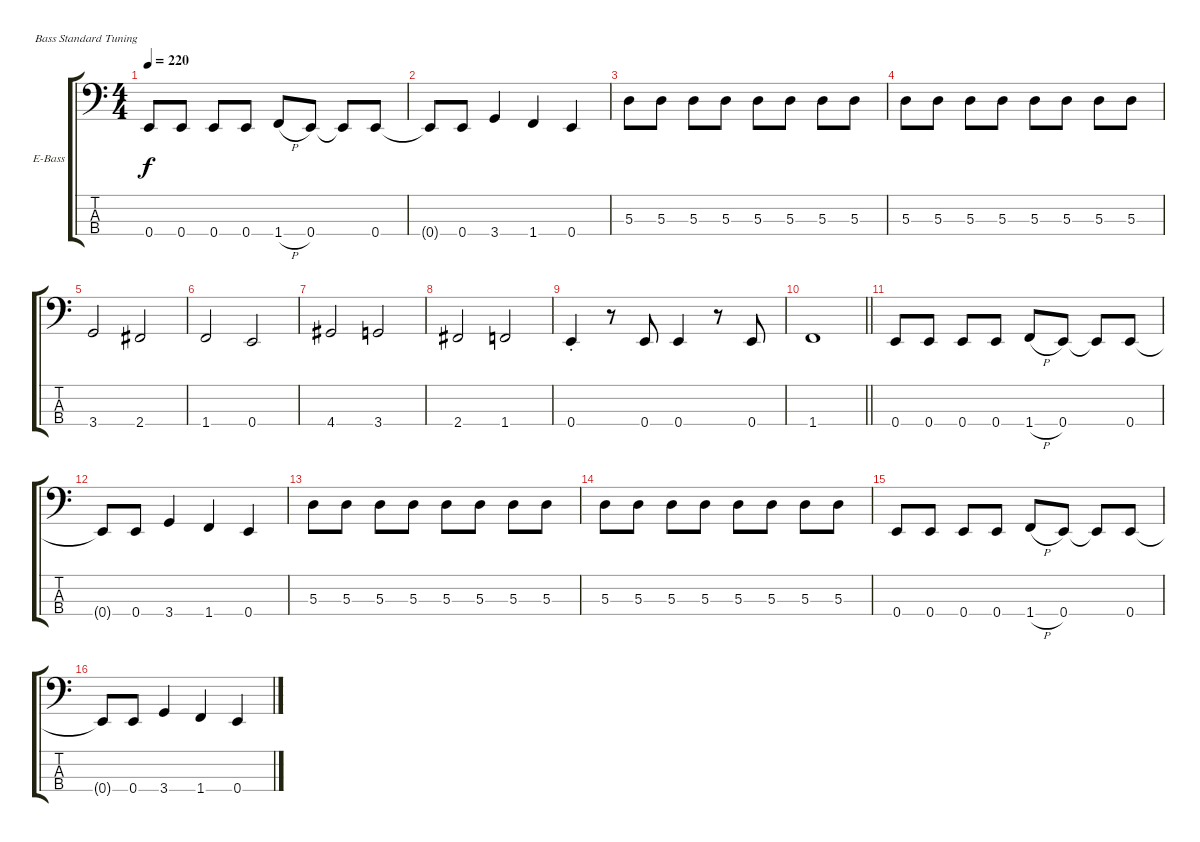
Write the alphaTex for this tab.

\bracketExtendMode groupsimilarinstruments
\firstSystemTrackNameOrientation horizontal
\otherSystemsTrackNameOrientation horizontal
\track ("Peter Baltes" "E-Bass") {instrument electricbassfinger}
\staff {score tabs}
\tuning (G2 D2 A1 E1)
\ts (4 4)
\tempo 220
\clef f4
\ks c
0.4.8{dy f} 0.4.8 0.4.8 0.4.8 1.4{h}.8 0.4.8 0.4{t}.8 0.4.8 |
0.4{t}.8 0.4.8 3.4.4 1.4.4 0.4.4 |
5.3.8 5.3.8 5.3.8 5.3.8 5.3.8 5.3.8 5.3.8 5.3.8 |
5.3.8 5.3.8 5.3.8 5.3.8 5.3.8 5.3.8 5.3.8 5.3.8 |
3.4.2 2.4.2 |
1.4.2 0.4.2 |
4.4.2 3.4.2 |
2.4.2 1.4.2 |
0.4{st}.4 r.8 0.4.8 0.4.4 r.8 0.4.8 |
\barLineRight lightlight
1.4.1 |
0.4.8 0.4.8 0.4.8 0.4.8 1.4{h}.8 0.4.8 0.4{t}.8 0.4.8 |
0.4{t}.8 0.4.8 3.4.4 1.4.4 0.4.4 |
5.3.8 5.3.8 5.3.8 5.3.8 5.3.8 5.3.8 5.3.8 5.3.8 |
5.3.8 5.3.8 5.3.8 5.3.8 5.3.8 5.3.8 5.3.8 5.3.8 |
0.4.8 0.4.8 0.4.8 0.4.8 1.4{h}.8 0.4.8 0.4{t}.8 0.4.8 |
0.4{t}.8 0.4.8 3.4.4 1.4.4 0.4.4
